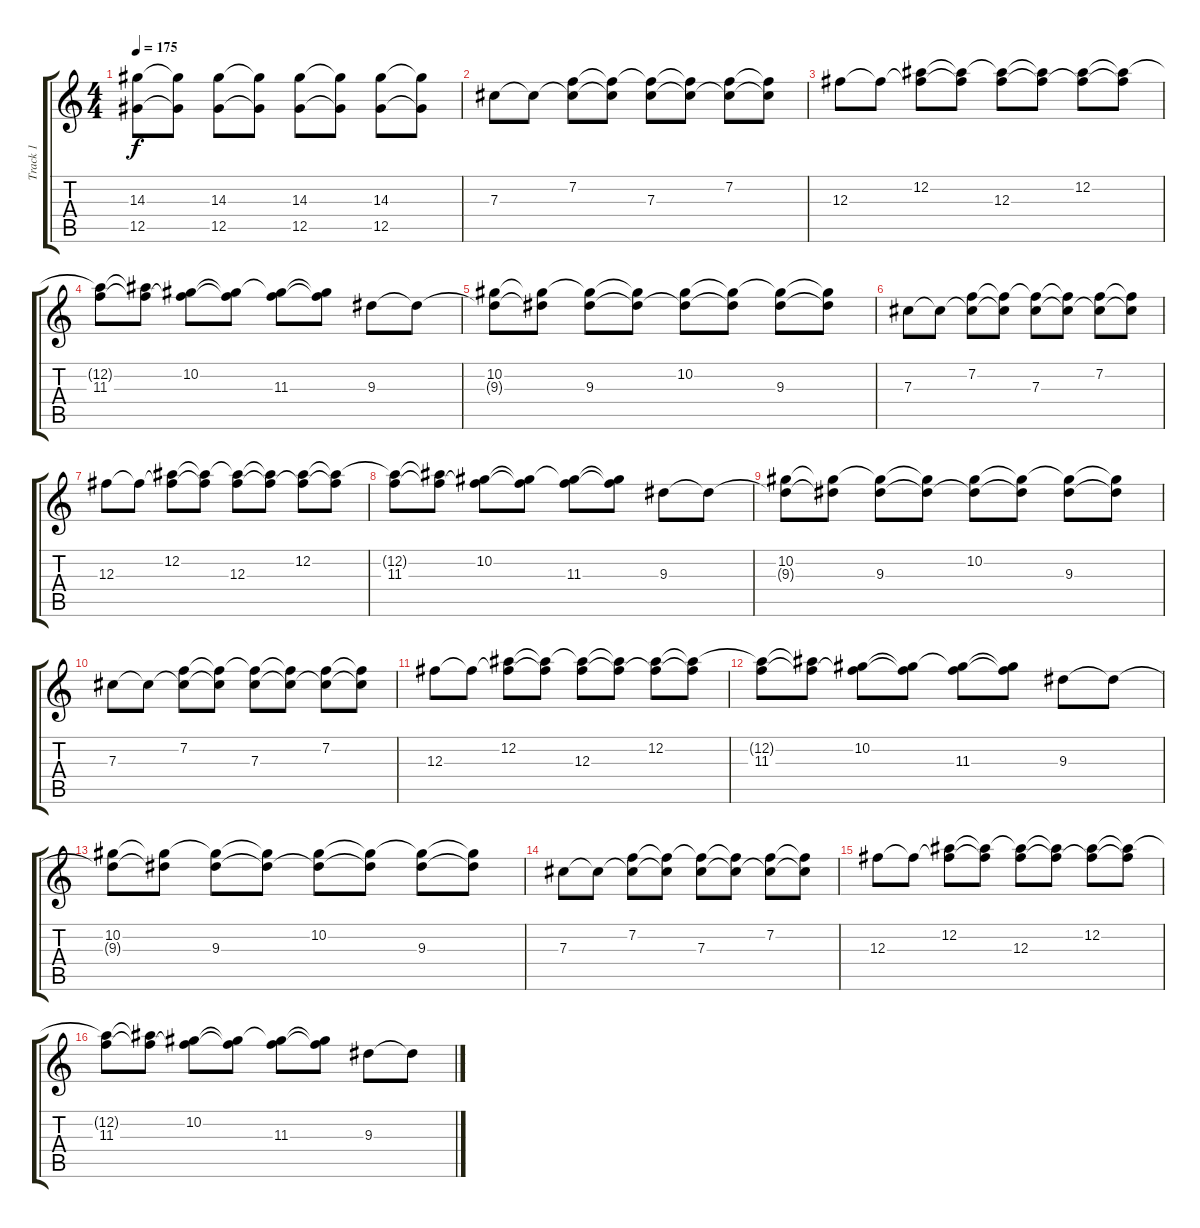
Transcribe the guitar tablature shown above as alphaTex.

\track ("Track 1" "Track 1") {instrument acousticguitarsteel}
\staff {score tabs}
\tuning (Eb4 Bb3 Gb3 Db3 Ab2 Db2) {hide}
\ts (4 4)
\tempo 175
\clef g2
\ks c
(14.3 12.5).8{dy f} (14.3{t} 12.5{t}).8 (14.3 12.5).8 (14.3{t} 12.5{t}).8 (14.3 12.5).8 (14.3{t} 12.5{t}).8 (14.3 12.5).8 (14.3{t} 12.5{t}).8 |
7.3.8 7.3{t}.8 (7.2 7.3{t}).8 (7.2{t} 7.3{t}).8 (7.2{t} 7.3).8 (7.2{t} 7.3{t}).8 (7.2 7.3{t}).8 (7.2{t} 7.3{t}).8 |
12.3.8 12.3{t}.8 (12.2 12.3{t}).8 (12.2{t} 12.3{t}).8 (12.2{t} 12.3).8 (12.2{t} 12.3{t}).8 (12.2 12.3{t}).8 (12.2{t} 12.3{t}).8 |
(12.2{t} 11.3).8 (12.2{t} 11.3{t}).8 (10.2 11.3{t}).8 (10.2{t} 11.3{t}).8 (10.2{t} 11.3).8 (10.2{t} 11.3{t}).8 9.3.8 9.3{t}.8 |
(10.2 9.3{t}).8 (10.2{t} 9.3{t}).8 (10.2{t} 9.3).8 (10.2{t} 9.3{t}).8 (10.2 9.3{t}).8 (10.2{t} 9.3{t}).8 (10.2{t} 9.3).8 (10.2{t} 9.3{t}).8 |
7.3.8 7.3{t}.8 (7.2 7.3{t}).8 (7.2{t} 7.3{t}).8 (7.2{t} 7.3).8 (7.2{t} 7.3{t}).8 (7.2 7.3{t}).8 (7.2{t} 7.3{t}).8 |
12.3.8 12.3{t}.8 (12.2 12.3{t}).8 (12.2{t} 12.3{t}).8 (12.2{t} 12.3).8 (12.2{t} 12.3{t}).8 (12.2 12.3{t}).8 (12.2{t} 12.3{t}).8 |
(12.2{t} 11.3).8 (12.2{t} 11.3{t}).8 (10.2 11.3{t}).8 (10.2{t} 11.3{t}).8 (10.2{t} 11.3).8 (10.2{t} 11.3{t}).8 9.3.8 9.3{t}.8 |
(10.2 9.3{t}).8 (10.2{t} 9.3{t}).8 (10.2{t} 9.3).8 (10.2{t} 9.3{t}).8 (10.2 9.3{t}).8 (10.2{t} 9.3{t}).8 (10.2{t} 9.3).8 (10.2{t} 9.3{t}).8 |
7.3.8 7.3{t}.8 (7.2 7.3{t}).8 (7.2{t} 7.3{t}).8 (7.2{t} 7.3).8 (7.2{t} 7.3{t}).8 (7.2 7.3{t}).8 (7.2{t} 7.3{t}).8 |
12.3.8 12.3{t}.8 (12.2 12.3{t}).8 (12.2{t} 12.3{t}).8 (12.2{t} 12.3).8 (12.2{t} 12.3{t}).8 (12.2 12.3{t}).8 (12.2{t} 12.3{t}).8 |
(12.2{t} 11.3).8 (12.2{t} 11.3{t}).8 (10.2 11.3{t}).8 (10.2{t} 11.3{t}).8 (10.2{t} 11.3).8 (10.2{t} 11.3{t}).8 9.3.8 9.3{t}.8 |
(10.2 9.3{t}).8 (10.2{t} 9.3{t}).8 (10.2{t} 9.3).8 (10.2{t} 9.3{t}).8 (10.2 9.3{t}).8 (10.2{t} 9.3{t}).8 (10.2{t} 9.3).8 (10.2{t} 9.3{t}).8 |
7.3.8 7.3{t}.8 (7.2 7.3{t}).8 (7.2{t} 7.3{t}).8 (7.2{t} 7.3).8 (7.2{t} 7.3{t}).8 (7.2 7.3{t}).8 (7.2{t} 7.3{t}).8 |
12.3.8 12.3{t}.8 (12.2 12.3{t}).8 (12.2{t} 12.3{t}).8 (12.2{t} 12.3).8 (12.2{t} 12.3{t}).8 (12.2 12.3{t}).8 (12.2{t} 12.3{t}).8 |
(12.2{t} 11.3).8 (12.2{t} 11.3{t}).8 (10.2 11.3{t}).8 (10.2{t} 11.3{t}).8 (10.2{t} 11.3).8 (10.2{t} 11.3{t}).8 9.3.8 9.3{t}.8
